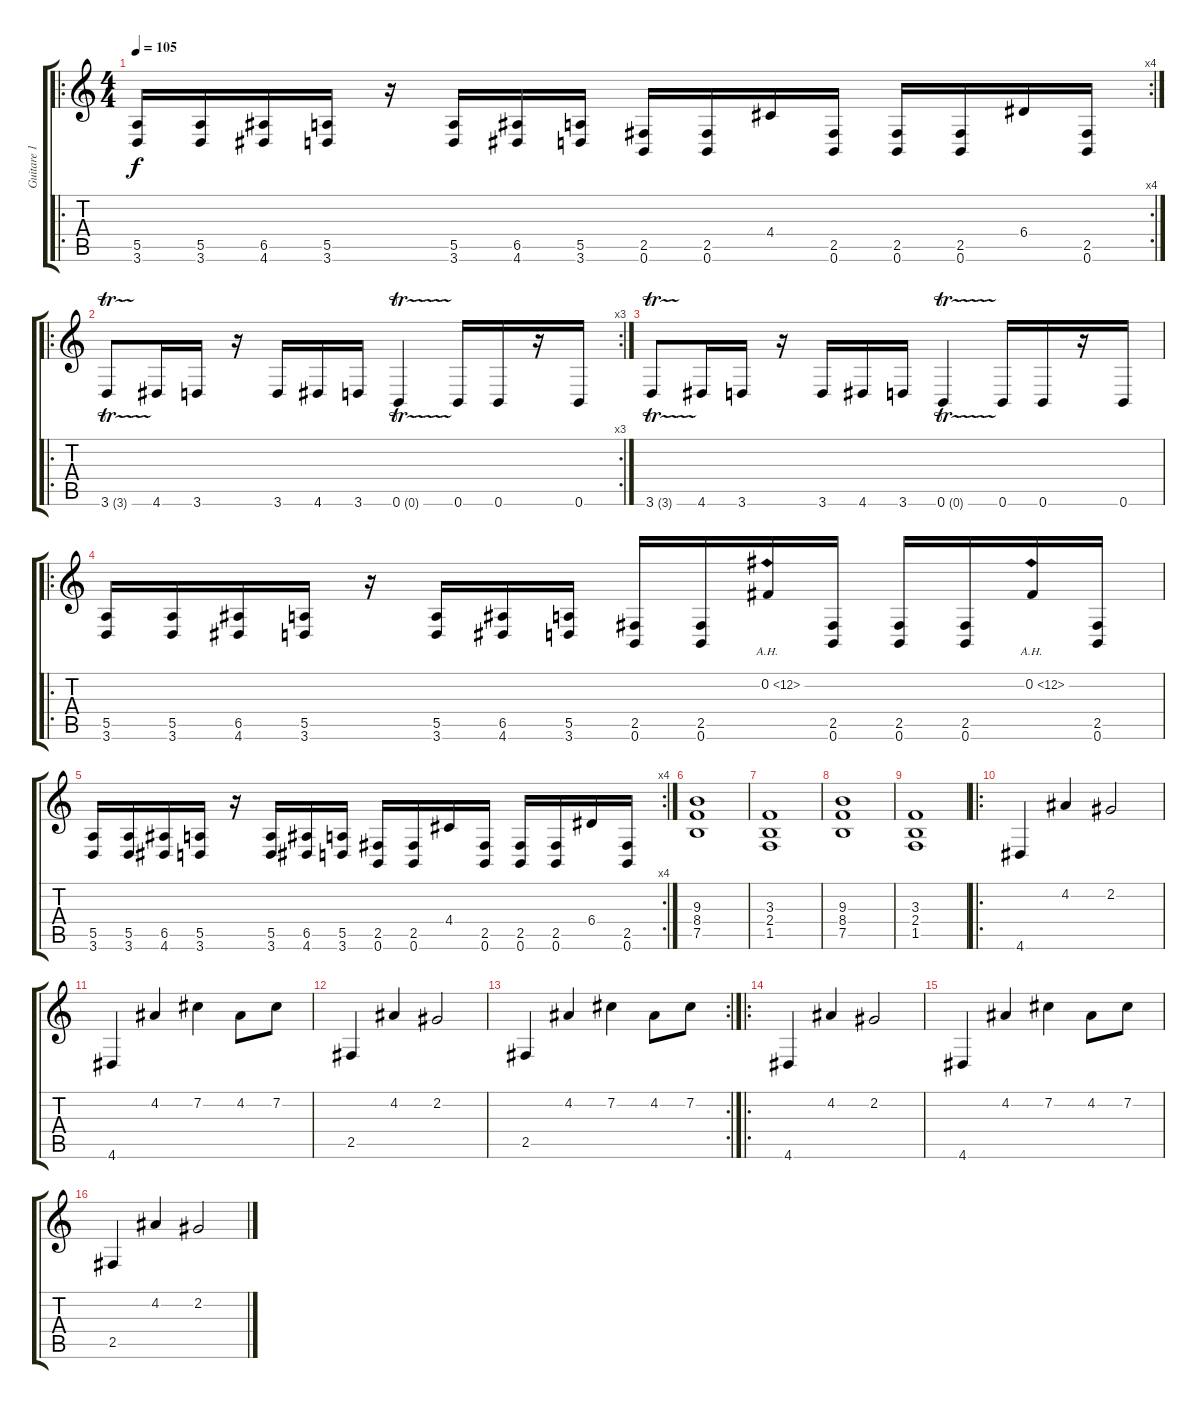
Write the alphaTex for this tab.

\track ("Guitare 1" "Guitare 1") {instrument distortionguitar}
\staff {score tabs}
\tuning (B3 Gb3 D3 A2 E2 B1) {hide}
\ro
\rc 4
\ts (4 4)
\tempo 105
\clef g2
\ks c
(5.5 3.6).16{dy f} (5.5 3.6).16 (6.5 4.6).16 (5.5 3.6).16 r.16 (5.5 3.6).16 (6.5 4.6).16 (5.5 3.6).16 (2.5 0.6).16 (2.5 0.6).16 4.4.16 (2.5 0.6).16 (2.5 0.6).16 (2.5 0.6).16 6.4.16 (2.5 0.6).16 |
\ro
\rc 3
3.6{tr (3 32)}.8 4.6.16 3.6.16 r.16 3.6.16 4.6.16 3.6.16 0.6{tr (0 32)}.4 0.6.16 0.6.16 r.16 0.6.16 |
3.6{tr (3 32)}.8 4.6.16 3.6.16 r.16 3.6.16 4.6.16 3.6.16 0.6{tr (0 32)}.4 0.6.16 0.6.16 r.16 0.6.16 |
\ro
(5.5 3.6).16 (5.5 3.6).16 (6.5 4.6).16 (5.5 3.6).16 r.16 (5.5 3.6).16 (6.5 4.6).16 (5.5 3.6).16 (2.5 0.6).16 (2.5 0.6).16 0.2{ah 12}.16 (2.5 0.6).16 (2.5 0.6).16 (2.5 0.6).16 0.2{ah 12}.16 (2.5 0.6).16 |
\rc 4
(5.5 3.6).16 (5.5 3.6).16 (6.5 4.6).16 (5.5 3.6).16 r.16 (5.5 3.6).16 (6.5 4.6).16 (5.5 3.6).16 (2.5 0.6).16 (2.5 0.6).16 4.4.16 (2.5 0.6).16 (2.5 0.6).16 (2.5 0.6).16 6.4.16 (2.5 0.6).16 |
(9.3 8.4 7.5).1 |
(3.3 2.4 1.5).1 |
(9.3 8.4 7.5).1 |
(3.3 2.4 1.5).1 |
\ro
4.6.4{instrument electricguitarjazz} 4.2.4 2.2.2 |
4.6.4 4.2.4 7.2.4 4.2.8 7.2.8 |
2.5.4{instrument electricguitarjazz} 4.2.4 2.2.2 |
\rc 2
2.5.4 4.2.4 7.2.4 4.2.8 7.2.8 |
\ro
4.6.4{instrument electricguitarjazz} 4.2.4 2.2.2 |
4.6.4 4.2.4 7.2.4 4.2.8 7.2.8 |
2.5.4{instrument electricguitarjazz} 4.2.4 2.2.2
